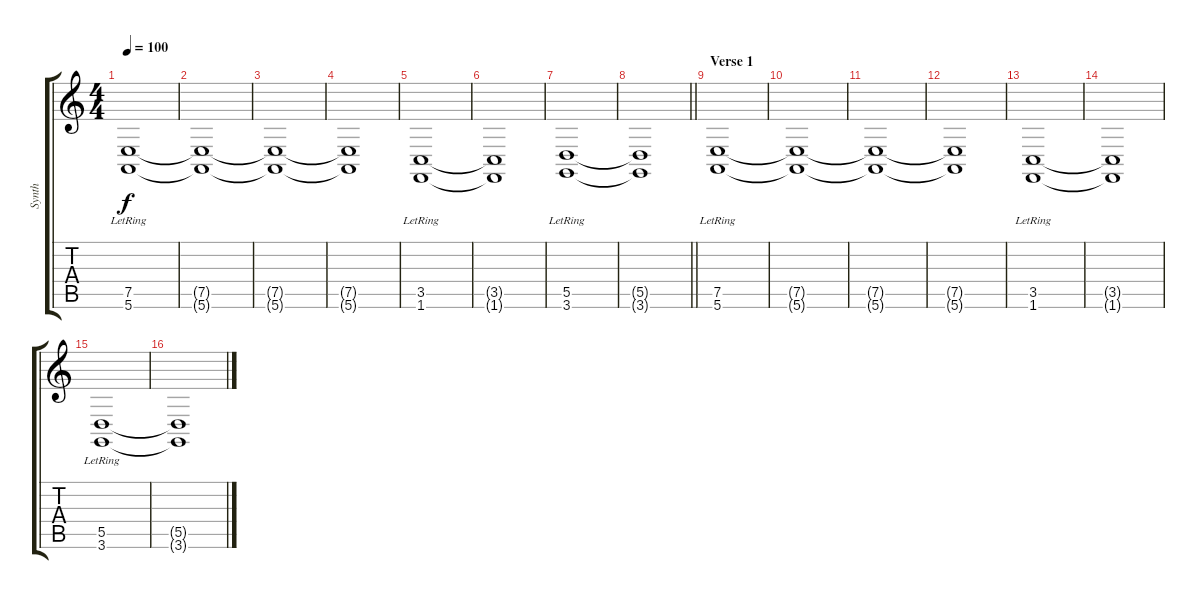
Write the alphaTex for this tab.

\track ("Synth" "Synth") {instrument synthvoice}
\staff {score tabs}
\tuning (E4 B3 G3 D3 A2 E2) {hide}
\ts (4 4)
\tempo 100
\clef g2
\ks c
(7.5{lr} 5.6{lr}).1{dy f} |
(7.5{t} 5.6{t}).1 |
(7.5{t} 5.6{t}).1 |
(7.5{t} 5.6{t}).1 |
(3.5{lr} 1.6{lr}).1 |
(3.5{t} 1.6{t}).1 |
(5.5{lr} 3.6{lr}).1 |
\barLineRight lightlight
(5.5{t} 3.6{t}).1 |
\section ("" "Verse 1")
(7.5{lr} 5.6{lr}).1 |
(7.5{t} 5.6{t}).1 |
(7.5{t} 5.6{t}).1 |
(7.5{t} 5.6{t}).1 |
(3.5{lr} 1.6{lr}).1 |
(3.5{t} 1.6{t}).1 |
(5.5{lr} 3.6{lr}).1 |
(5.5{t} 3.6{t}).1
